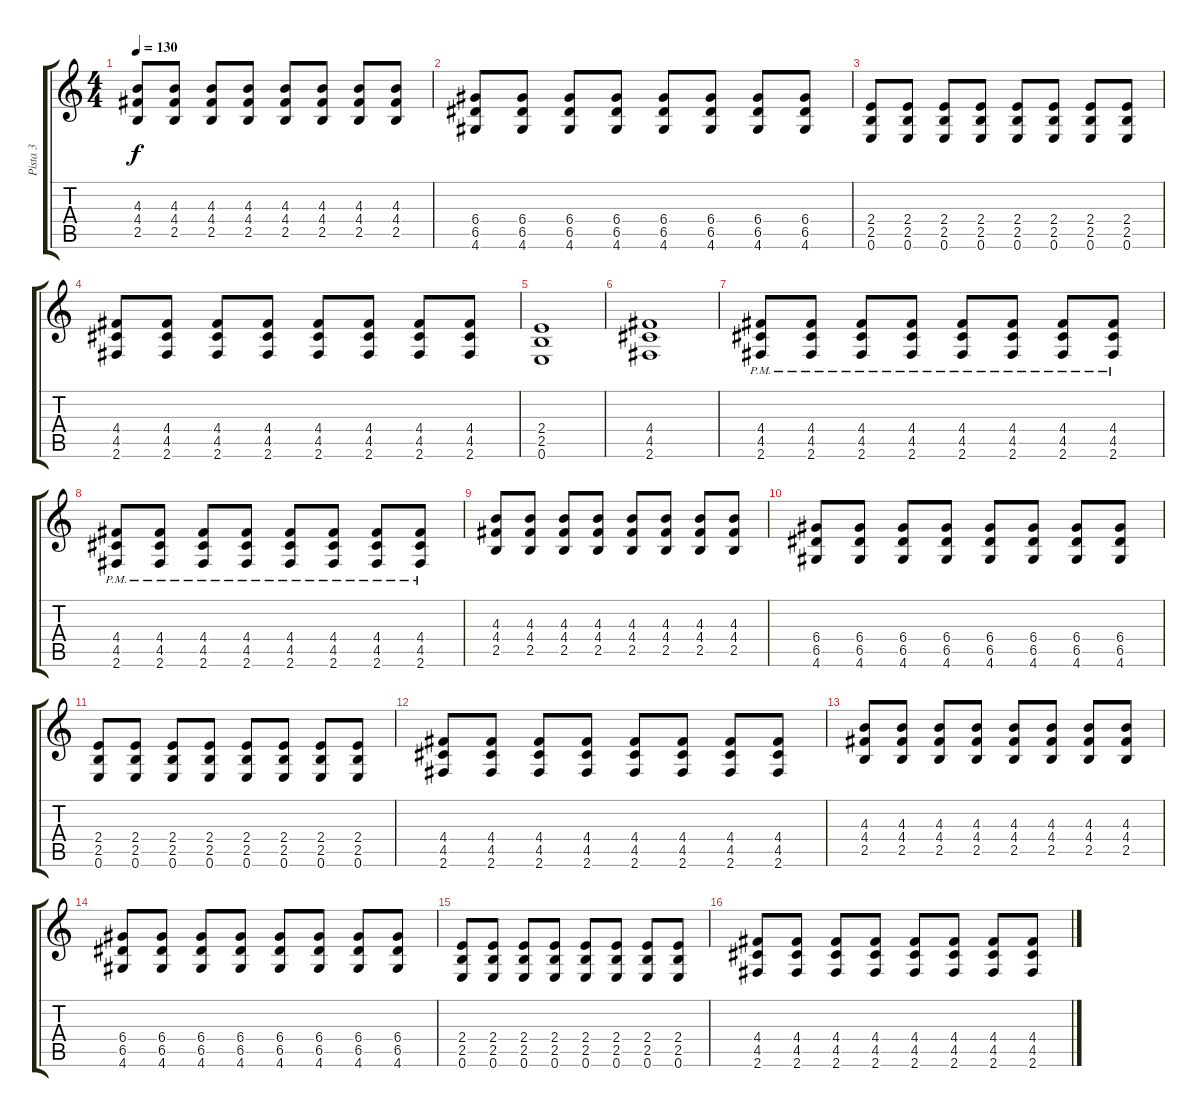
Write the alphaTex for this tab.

\track ("Pista 3" "Pista 3") {instrument distortionguitar}
\staff {score tabs}
\tuning (E4 B3 G3 D3 A2 E2) {hide}
\ts (4 4)
\tempo 130
\clef g2
\ks c
(4.3 4.4 2.5).8{dy f} (4.3 4.4 2.5).8 (4.3 4.4 2.5).8 (4.3 4.4 2.5).8 (4.3 4.4 2.5).8 (4.3 4.4 2.5).8 (4.3 4.4 2.5).8 (4.3 4.4 2.5).8 |
(6.4 6.5 4.6).8 (6.4 6.5 4.6).8 (6.4 6.5 4.6).8 (6.4 6.5 4.6).8 (6.4 6.5 4.6).8 (6.4 6.5 4.6).8 (6.4 6.5 4.6).8 (6.4 6.5 4.6).8 |
(2.4 2.5 0.6).8 (2.4 2.5 0.6).8 (2.4 2.5 0.6).8 (2.4 2.5 0.6).8 (2.4 2.5 0.6).8 (2.4 2.5 0.6).8 (2.4 2.5 0.6).8 (2.4 2.5 0.6).8 |
(4.4 4.5 2.6).8 (4.4 4.5 2.6).8 (4.4 4.5 2.6).8 (4.4 4.5 2.6).8 (4.4 4.5 2.6).8 (4.4 4.5 2.6).8 (4.4 4.5 2.6).8 (4.4 4.5 2.6).8 |
(2.4 2.5 0.6).1 |
(4.4 4.5 2.6).1 |
(4.4{pm} 4.5{pm} 2.6{pm}).8 (4.4{pm} 4.5{pm} 2.6{pm}).8 (4.4{pm} 4.5{pm} 2.6{pm}).8 (4.4{pm} 4.5{pm} 2.6{pm}).8 (4.4{pm} 4.5{pm} 2.6{pm}).8 (4.4{pm} 4.5{pm} 2.6{pm}).8 (4.4{pm} 4.5{pm} 2.6{pm}).8 (4.4{pm} 4.5{pm} 2.6{pm}).8 |
(4.4{pm} 4.5{pm} 2.6{pm}).8 (4.4{pm} 4.5{pm} 2.6{pm}).8 (4.4{pm} 4.5{pm} 2.6{pm}).8 (4.4{pm} 4.5{pm} 2.6{pm}).8 (4.4{pm} 4.5{pm} 2.6{pm}).8 (4.4{pm} 4.5{pm} 2.6{pm}).8 (4.4{pm} 4.5{pm} 2.6{pm}).8 (4.4{pm} 4.5{pm} 2.6{pm}).8 |
(4.3 4.4 2.5).8{volume 13} (4.3 4.4 2.5).8 (4.3 4.4 2.5).8 (4.3 4.4 2.5).8 (4.3 4.4 2.5).8 (4.3 4.4 2.5).8 (4.3 4.4 2.5).8 (4.3 4.4 2.5).8 |
(6.4 6.5 4.6).8 (6.4 6.5 4.6).8 (6.4 6.5 4.6).8 (6.4 6.5 4.6).8 (6.4 6.5 4.6).8 (6.4 6.5 4.6).8 (6.4 6.5 4.6).8 (6.4 6.5 4.6).8 |
(2.4 2.5 0.6).8 (2.4 2.5 0.6).8 (2.4 2.5 0.6).8 (2.4 2.5 0.6).8 (2.4 2.5 0.6).8 (2.4 2.5 0.6).8 (2.4 2.5 0.6).8 (2.4 2.5 0.6).8 |
(4.4 4.5 2.6).8 (4.4 4.5 2.6).8 (4.4 4.5 2.6).8 (4.4 4.5 2.6).8 (4.4 4.5 2.6).8 (4.4 4.5 2.6).8 (4.4 4.5 2.6).8 (4.4 4.5 2.6).8 |
(4.3 4.4 2.5).8{volume 13} (4.3 4.4 2.5).8 (4.3 4.4 2.5).8 (4.3 4.4 2.5).8 (4.3 4.4 2.5).8 (4.3 4.4 2.5).8 (4.3 4.4 2.5).8 (4.3 4.4 2.5).8 |
(6.4 6.5 4.6).8 (6.4 6.5 4.6).8 (6.4 6.5 4.6).8 (6.4 6.5 4.6).8 (6.4 6.5 4.6).8 (6.4 6.5 4.6).8 (6.4 6.5 4.6).8 (6.4 6.5 4.6).8 |
(2.4 2.5 0.6).8 (2.4 2.5 0.6).8 (2.4 2.5 0.6).8 (2.4 2.5 0.6).8 (2.4 2.5 0.6).8 (2.4 2.5 0.6).8 (2.4 2.5 0.6).8 (2.4 2.5 0.6).8 |
(4.4 4.5 2.6).8 (4.4 4.5 2.6).8 (4.4 4.5 2.6).8 (4.4 4.5 2.6).8 (4.4 4.5 2.6).8 (4.4 4.5 2.6).8 (4.4 4.5 2.6).8 (4.4 4.5 2.6).8
